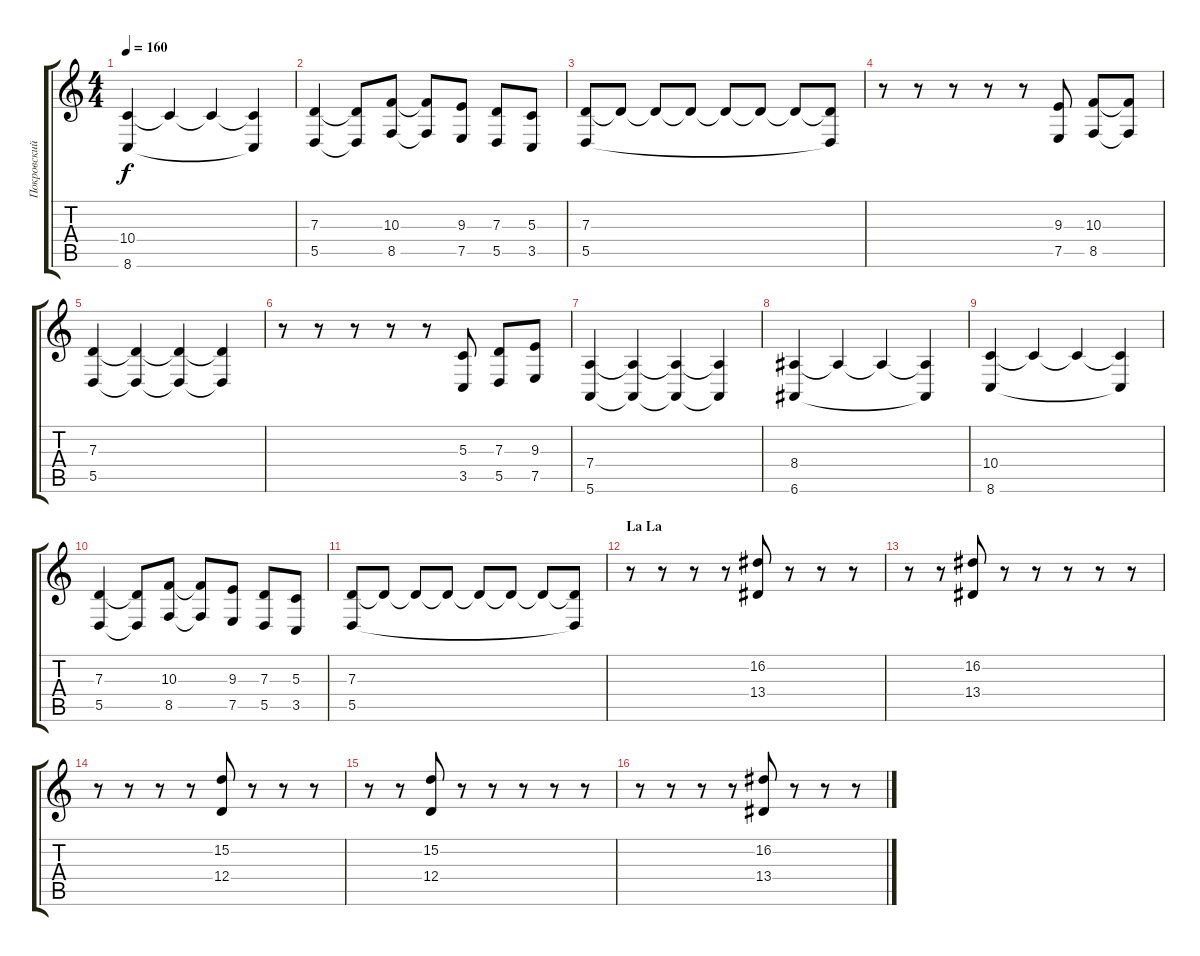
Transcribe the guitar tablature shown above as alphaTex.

\track ("Покровский (Choir 2)" "Покровский") {instrument choiraahs}
\staff {score tabs}
\tuning (E4 B3 G3 D3 A2 E2) {hide}
\ts (4 4)
\tempo 160
\clef g2
\ks c
(10.4 8.6).4{dy f} 10.4{t}.4 10.4{t}.4 (10.4{t} 8.6{t}).4 |
(7.3 5.5).4 (7.3{t} 5.5{t}).8 (10.3 8.5).8 (10.3{t} 8.5{t}).8 (9.3 7.5).8 (7.3 5.5).8 (5.3 3.5).8 |
(7.3 5.5).8 7.3{t}.8 7.3{t}.8 7.3{t}.8 7.3{t}.8 7.3{t}.8 7.3{t}.8 (7.3{t} 5.5{t}).8 |
r.8 r.8 r.8 r.8 r.8 (9.3 7.5).8 (10.3 8.5).8 (10.3{t} 8.5{t}).8 |
(7.3 5.5).4 (7.3{t} 5.5{t}).4 (7.3{t} 5.5{t}).4 (7.3{t} 5.5{t}).4 |
r.8 r.8 r.8 r.8 r.8 (5.3 3.5).8 (7.3 5.5).8 (9.3 7.5).8 |
(7.4 5.6).4 (7.4{t} 5.6{t}).4 (7.4{t} 5.6{t}).4 (7.4{t} 5.6{t}).4 |
(8.4 6.6).4 8.4{t}.4 8.4{t}.4 (8.4{t} 6.6{t}).4 |
(10.4 8.6).4 10.4{t}.4 10.4{t}.4 (10.4{t} 8.6{t}).4 |
(7.3 5.5).4 (7.3{t} 5.5{t}).8 (10.3 8.5).8 (10.3{t} 8.5{t}).8 (9.3 7.5).8 (7.3 5.5).8 (5.3 3.5).8 |
(7.3 5.5).8 7.3{t}.8 7.3{t}.8 7.3{t}.8 7.3{t}.8 7.3{t}.8 7.3{t}.8 (7.3{t} 5.5{t}).8 |
\section ("" "La La")
r.8 r.8 r.8 r.8 (16.2 13.4).8 r.8 r.8 r.8 |
r.8 r.8 (16.2 13.4).8 r.8 r.8 r.8 r.8 r.8 |
r.8 r.8 r.8 r.8 (15.2 12.4).8 r.8 r.8 r.8 |
r.8 r.8 (15.2 12.4).8 r.8 r.8 r.8 r.8 r.8 |
r.8 r.8 r.8 r.8 (16.2 13.4).8 r.8 r.8 r.8
